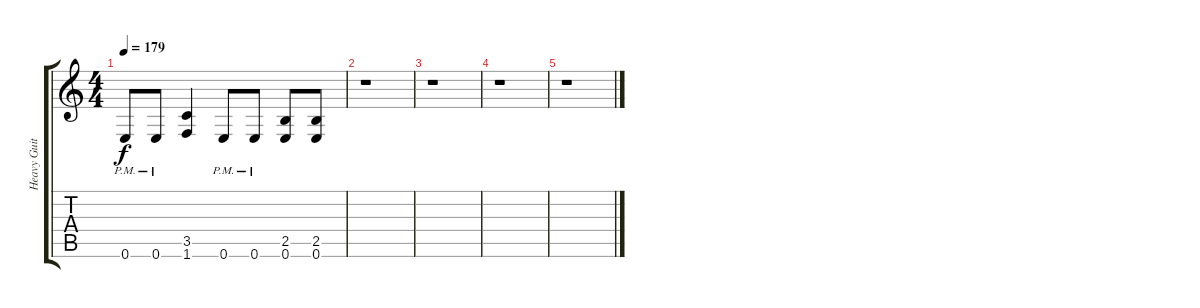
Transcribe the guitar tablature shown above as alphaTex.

\track ("Heavy Guitar Right Channel" "Heavy Guit") {instrument overdrivenguitar}
\staff {score tabs}
\tuning (E4 B3 G3 D3 A2 E2) {hide}
\ts (4 4)
\tempo 179
\clef g2
\ks c
0.6{pm}.8{dy f} 0.6{pm}.8 (3.5 1.6).4 0.6{pm}.8 0.6{pm}.8 (2.5 0.6).8 (2.5 0.6).8 |
r.1 |
r.1 |
r.1 |
r.1
